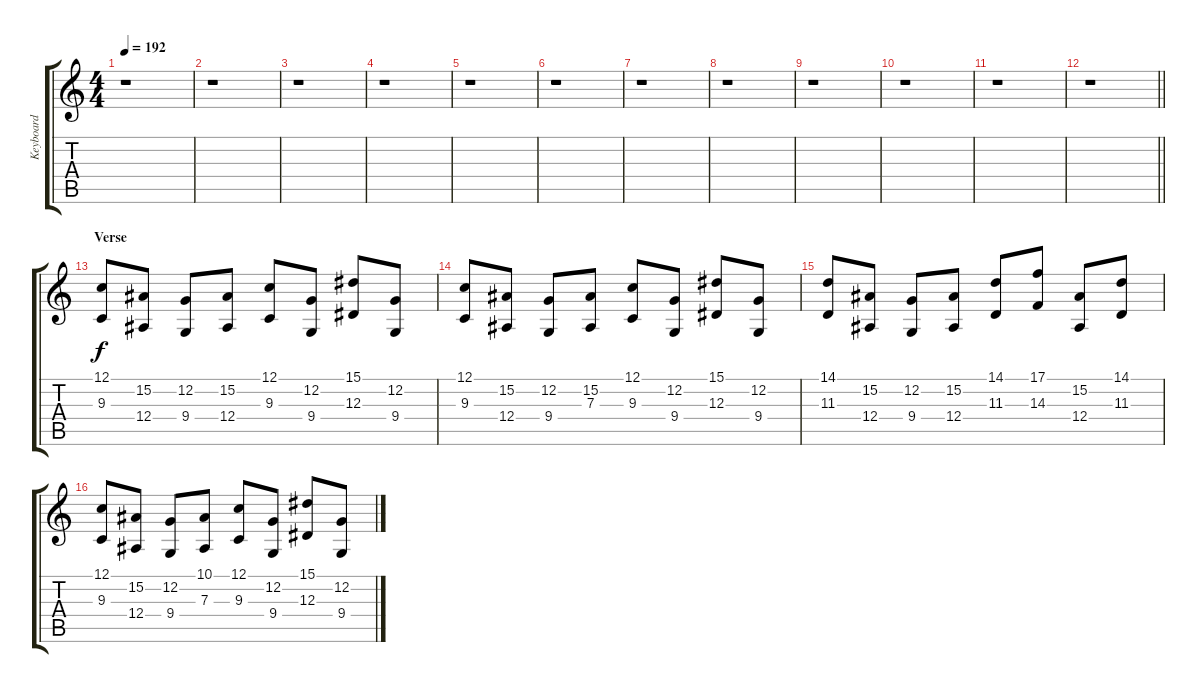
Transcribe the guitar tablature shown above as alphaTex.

\track ("Keyboard" "Keyboard") {instrument lead2sawtooth}
\staff {score tabs}
\tuning (C4 G3 Eb3 Bb2 F2 C2) {hide}
\ts (4 4)
\tempo 192
\clef g2
\ks c
r.1{dy f} |
r.1 |
r.1 |
r.1 |
r.1 |
r.1 |
r.1 |
r.1 |
r.1 |
r.1 |
r.1 |
\barLineRight lightlight
r.1 |
\section ("" "Verse")
(12.1 9.3).8{volume 11 balance 0} (15.2 12.4).8{balance 16} (12.2 9.4).8{balance 0} (15.2 12.4).8{balance 16} (12.1 9.3).8{balance 0} (12.2 9.4).8{balance 16} (15.1 12.3).8{balance 0} (12.2 9.4).8{balance 16} |
(12.1 9.3).8{volume 11 balance 8} (15.2 12.4).8 (12.2 9.4).8 (15.2 7.3).8 (12.1 9.3).8 (12.2 9.4).8 (15.1 12.3).8 (12.2 9.4).8 |
(14.1 11.3).8 (15.2 12.4).8 (12.2 9.4).8 (15.2 12.4).8 (14.1 11.3).8 (17.1 14.3).8 (15.2 12.4).8 (14.1 11.3).8 |
(12.1 9.3).8 (15.2 12.4).8 (12.2 9.4).8 (10.1 7.3).8 (12.1 9.3).8 (12.2 9.4).8 (15.1 12.3).8 (12.2 9.4).8
